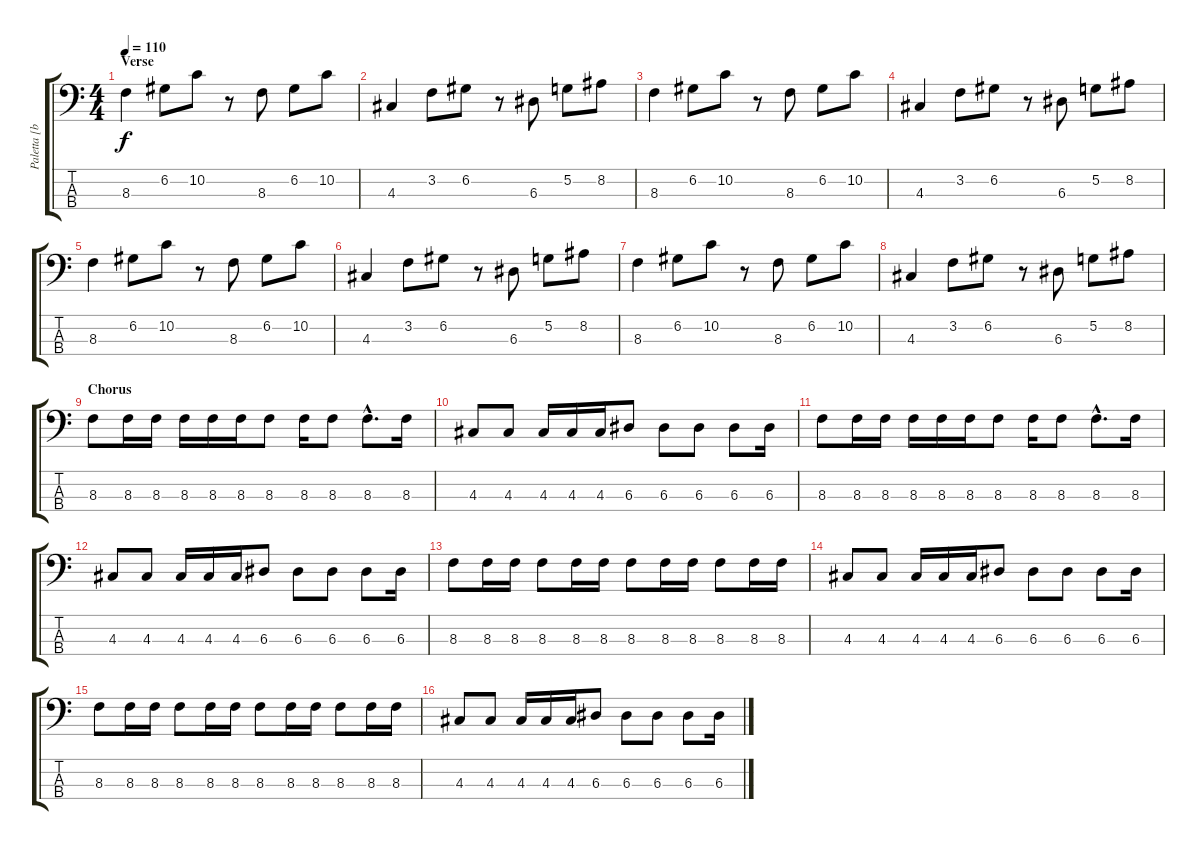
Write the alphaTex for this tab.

\track ("Paletta [bass]" "Paletta [b") {instrument electricbassfinger}
\staff {score tabs}
\tuning (G2 D2 A1 E1) {hide}
\ts (4 4)
\section ("" "Verse")
\tempo 110
\clef f4
\ks c
8.3.4{dy f} 6.2.8 10.2.8 r.8 8.3.8 6.2.8 10.2.8 |
4.3.4 3.2.8 6.2.8 r.8 6.3.8 5.2.8 8.2.8 |
8.3.4 6.2.8 10.2.8 r.8 8.3.8 6.2.8 10.2.8 |
4.3.4 3.2.8 6.2.8 r.8 6.3.8 5.2.8 8.2.8 |
8.3.4 6.2.8 10.2.8 r.8 8.3.8 6.2.8 10.2.8 |
4.3.4 3.2.8 6.2.8 r.8 6.3.8 5.2.8 8.2.8 |
8.3.4 6.2.8 10.2.8 r.8 8.3.8 6.2.8 10.2.8 |
4.3.4 3.2.8 6.2.8 r.8 6.3.8 5.2.8 8.2.8 |
\section ("" "Chorus")
8.3.8 8.3.16 8.3.16 8.3.16 8.3.16 8.3.16 8.3.8 8.3.16 8.3.8 8.3{hac}.8{d} 8.3.16 |
4.3.8 4.3.8 4.3.16 4.3.16 4.3.16 6.3.8 6.3.8 6.3.8 6.3.8 6.3.16 |
8.3.8 8.3.16 8.3.16 8.3.16 8.3.16 8.3.16 8.3.8 8.3.16 8.3.8 8.3{hac}.8{d} 8.3.16 |
4.3.8 4.3.8 4.3.16 4.3.16 4.3.16 6.3.8 6.3.8 6.3.8 6.3.8 6.3.16 |
8.3.8 8.3.16 8.3.16 8.3.8 8.3.16 8.3.16 8.3.8 8.3.16 8.3.16 8.3.8 8.3.16 8.3.16 |
4.3.8 4.3.8 4.3.16 4.3.16 4.3.16 6.3.8 6.3.8 6.3.8 6.3.8 6.3.16 |
8.3.8 8.3.16 8.3.16 8.3.8 8.3.16 8.3.16 8.3.8 8.3.16 8.3.16 8.3.8 8.3.16 8.3.16 |
4.3.8 4.3.8 4.3.16 4.3.16 4.3.16 6.3.8 6.3.8 6.3.8 6.3.8 6.3.16
